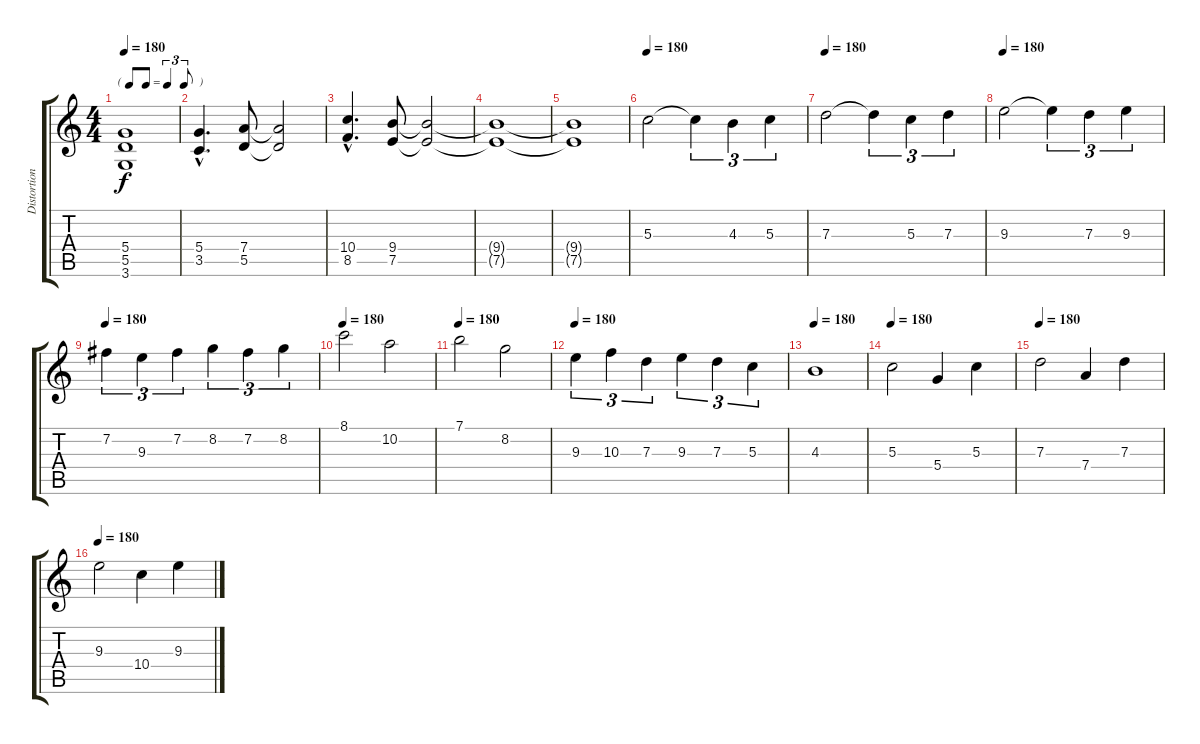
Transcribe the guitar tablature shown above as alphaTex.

\track ("Distortion Guitar 1" "Distortion") {instrument distortionguitar}
\staff {score tabs}
\tuning (E4 B3 G3 D3 A2 E2) {hide}
\ts (4 4)
\tf triplet8th
\tempo 180
\clef g2
\ks c
(5.4{t} 5.5{t} 3.6{t}).1{dy f} |
(5.4{hac} 3.5{hac}).4{d} (7.4 5.5).8 (7.4{t} 5.5{t}).2 |
(10.4{hac} 8.5{hac}).4{d} (9.4 7.5).8 (9.4{t} 7.5{t}).2 |
(9.4{t} 7.5{t}).1 |
(9.4{t} 7.5{t}).1 |
\tempo 180
5.3.2 5.3{t}.4{tu (3 2)} 4.3.4{tu (3 2)} 5.3.4{tu (3 2)} |
\tempo 180
7.3.2 7.3{t}.4{tu (3 2)} 5.3.4{tu (3 2)} 7.3.4{tu (3 2)} |
\tempo 180
9.3.2 9.3{t}.4{tu (3 2)} 7.3.4{tu (3 2)} 9.3.4{tu (3 2)} |
\tempo 180
7.2.4{tu (3 2)} 9.3.4{tu (3 2)} 7.2.4{tu (3 2)} 8.2.4{tu (3 2)} 7.2.4{tu (3 2)} 8.2.4{tu (3 2)} |
\tempo 180
8.1.2 10.2.2 |
\tempo 180
7.1.2 8.2.2 |
\tempo 180
9.3.4{tu (3 2)} 10.3.4{tu (3 2)} 7.3.4{tu (3 2)} 9.3.4{tu (3 2)} 7.3.4{tu (3 2)} 5.3.4{tu (3 2)} |
\tempo 180
4.3.1 |
\tempo 180
5.3.2 5.4.4 5.3.4 |
\tempo 180
7.3.2 7.4.4 7.3.4 |
\tempo 180
9.3.2 10.4.4 9.3.4
